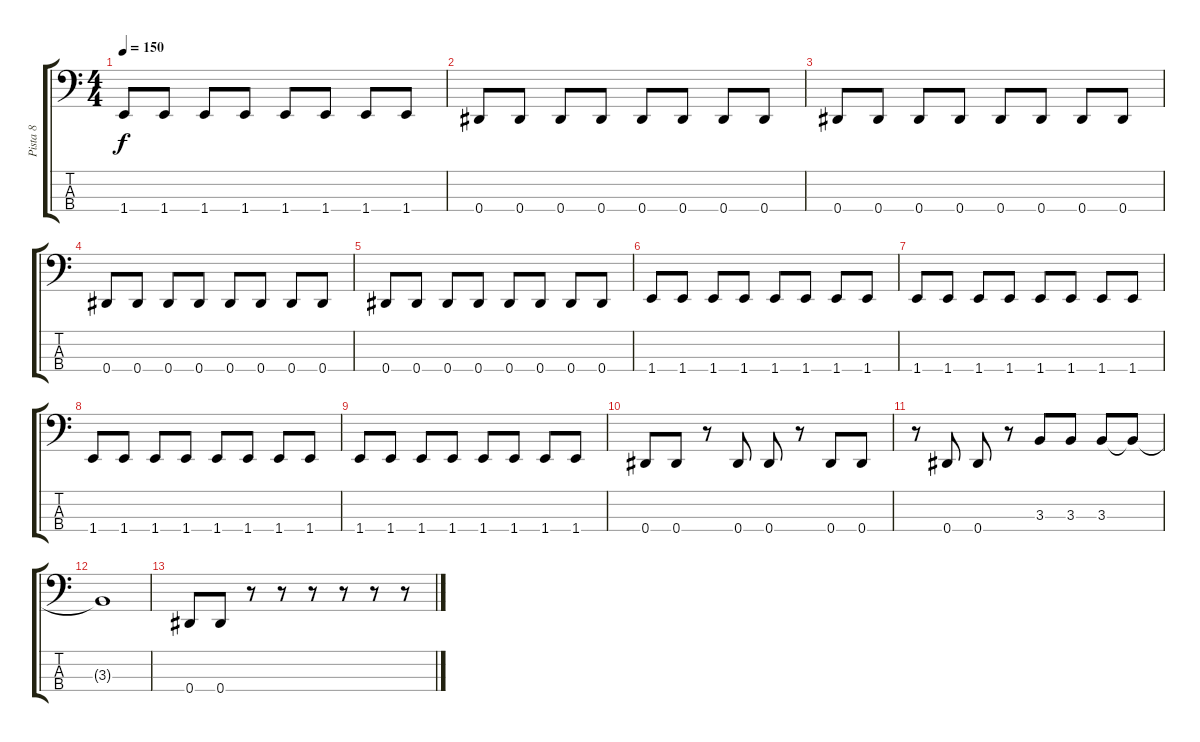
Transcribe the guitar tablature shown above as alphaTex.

\track ("Pista 8" "Pista 8") {instrument electricbassfinger}
\staff {score tabs}
\tuning (Gb2 Db2 Ab1 Eb1) {hide}
\ts (4 4)
\tempo 150
\clef f4
\ks c
1.4.8{dy f} 1.4.8 1.4.8 1.4.8 1.4.8 1.4.8 1.4.8 1.4.8 |
0.4.8 0.4.8 0.4.8 0.4.8 0.4.8 0.4.8 0.4.8 0.4.8 |
0.4.8 0.4.8 0.4.8 0.4.8 0.4.8 0.4.8 0.4.8 0.4.8 |
0.4.8 0.4.8 0.4.8 0.4.8 0.4.8 0.4.8 0.4.8 0.4.8 |
0.4.8 0.4.8 0.4.8 0.4.8 0.4.8 0.4.8 0.4.8 0.4.8 |
1.4.8 1.4.8 1.4.8 1.4.8 1.4.8 1.4.8 1.4.8 1.4.8 |
1.4.8 1.4.8 1.4.8 1.4.8 1.4.8 1.4.8 1.4.8 1.4.8 |
1.4.8 1.4.8 1.4.8 1.4.8 1.4.8 1.4.8 1.4.8 1.4.8 |
1.4.8 1.4.8 1.4.8 1.4.8 1.4.8 1.4.8 1.4.8 1.4.8 |
0.4.8 0.4.8 r.8 0.4.8 0.4.8 r.8 0.4.8 0.4.8 |
r.8 0.4.8 0.4.8 r.8 3.3.8 3.3.8 3.3.8 3.3{t}.8 |
3.3{t}.1 |
0.4.8 0.4.8 r.8 r.8 r.8 r.8 r.8 r.8
